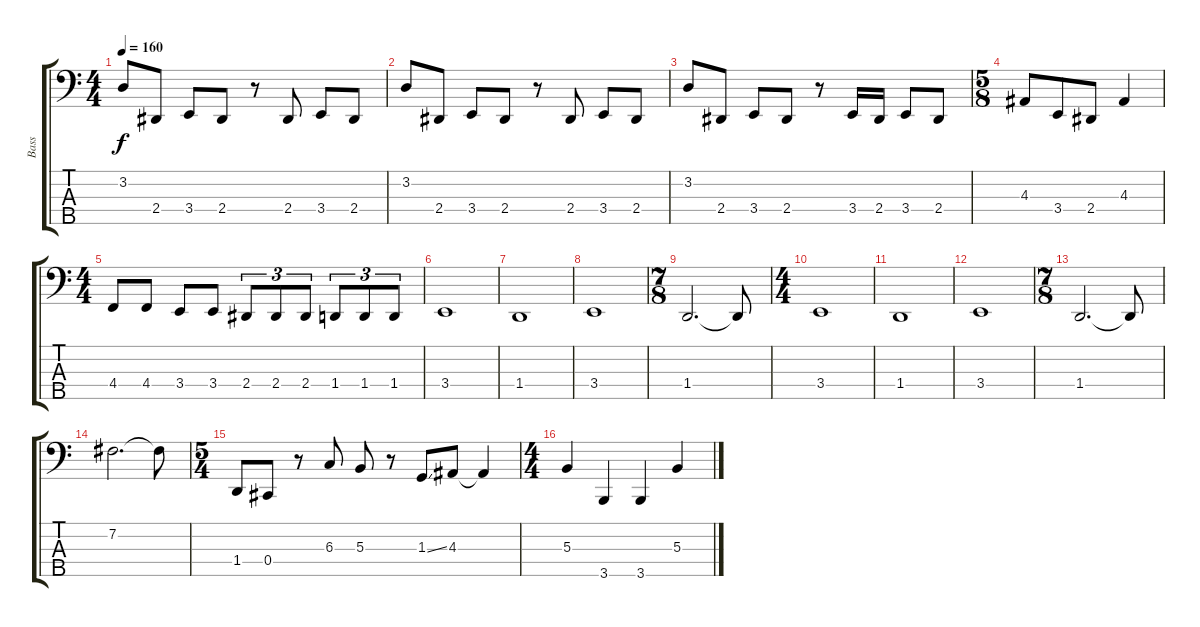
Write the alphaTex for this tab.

\track ("Bass" "Bass") {instrument electricbassfinger}
\staff {score tabs}
\tuning (E2 B1 Gb1 Db1 Ab0) {hide}
\ts (4 4)
\tempo 160
\clef f4
\ks c
3.2.8{dy f} 2.4.8 3.4.8 2.4.8 r.8 2.4.8 3.4.8 2.4.8 |
3.2.8 2.4.8 3.4.8 2.4.8 r.8 2.4.8 3.4.8 2.4.8 |
3.2.8 2.4.8 3.4.8 2.4.8 r.8 3.4.16 2.4.16 3.4.8 2.4.8 |
\ts (5 8)
4.3.8 3.4.8 2.4.8 4.3.4 |
\ts (4 4)
4.4.8 4.4.8 3.4.8 3.4.8 2.4.8{tu (3 2)} 2.4.8{tu (3 2)} 2.4.8{tu (3 2)} 1.4.8{tu (3 2)} 1.4.8{tu (3 2)} 1.4.8{tu (3 2)} |
3.4.1 |
1.4.1 |
3.4.1 |
\ts (7 8)
1.4.2{d} 1.4{t}.8 |
\ts (4 4)
3.4.1 |
1.4.1 |
3.4.1 |
\ts (7 8)
1.4.2{d} 1.4{t}.8 |
7.2.2{d} 7.2{t}.8 |
\ts (5 4)
1.4.8 0.4.8 r.8 6.3.8 5.3.8 r.8 1.3{ss}.8 4.3.8 4.3{t}.4 |
\ts (4 4)
5.3.4 3.5.4 3.5.4 5.3.4
